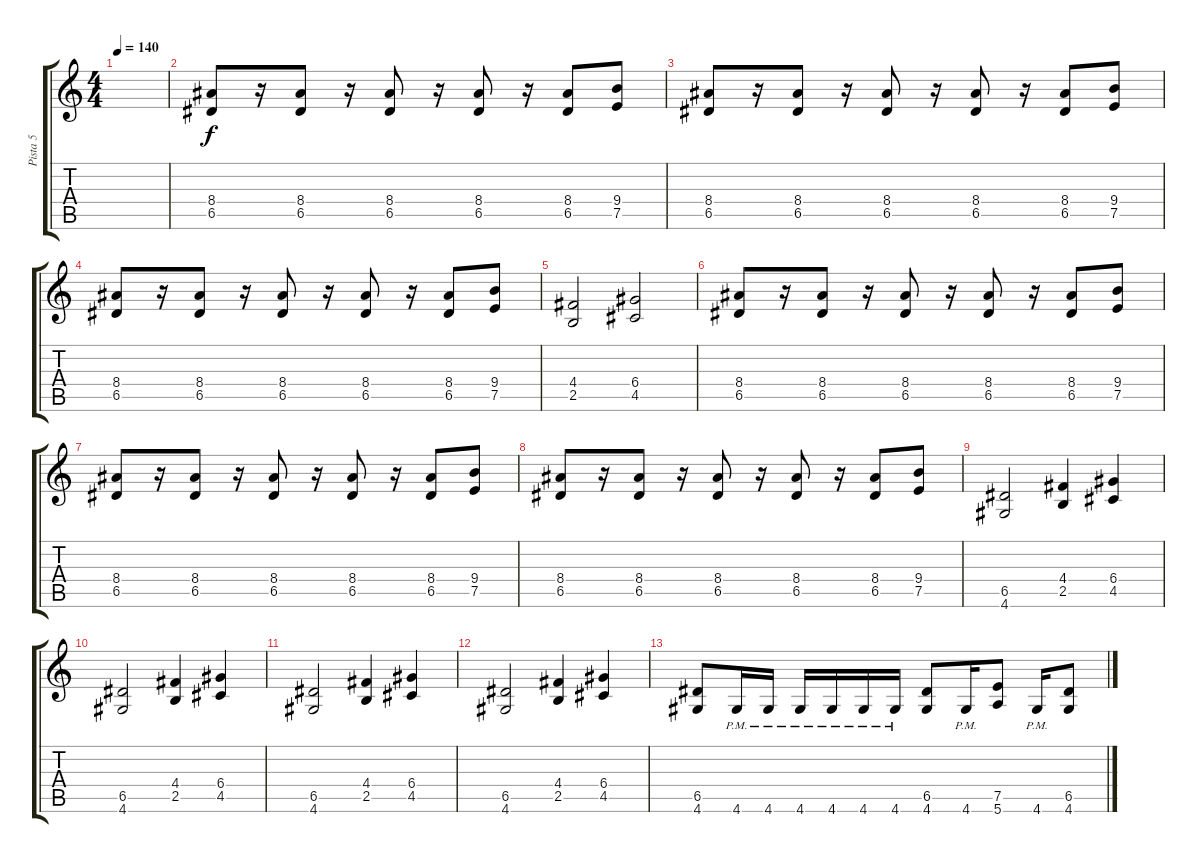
\track ("Pista 5" "Pista 5") {instrument distortionguitar}
\staff {score tabs}
\tuning (E4 B3 G3 D3 A2 E2) {hide}
\ts (4 4)
\tempo 140
\clef g2
\ks c
|
(8.4 6.5).8 r.16 (8.4 6.5).8 r.16 (8.4 6.5).8 r.16 (8.4 6.5).8 r.16 (8.4 6.5).8 (9.4 7.5).8 |
(8.4 6.5).8 r.16 (8.4 6.5).8 r.16 (8.4 6.5).8 r.16 (8.4 6.5).8 r.16 (8.4 6.5).8 (9.4 7.5).8 |
(8.4 6.5).8 r.16 (8.4 6.5).8 r.16 (8.4 6.5).8 r.16 (8.4 6.5).8 r.16 (8.4 6.5).8 (9.4 7.5).8 |
(4.4 2.5).2 (6.4 4.5).2 |
(8.4 6.5).8 r.16 (8.4 6.5).8 r.16 (8.4 6.5).8 r.16 (8.4 6.5).8 r.16 (8.4 6.5).8 (9.4 7.5).8 |
(8.4 6.5).8 r.16 (8.4 6.5).8 r.16 (8.4 6.5).8 r.16 (8.4 6.5).8 r.16 (8.4 6.5).8 (9.4 7.5).8 |
(8.4 6.5).8 r.16 (8.4 6.5).8 r.16 (8.4 6.5).8 r.16 (8.4 6.5).8 r.16 (8.4 6.5).8 (9.4 7.5).8 |
(6.5 4.6).2 (4.4 2.5).4 (6.4 4.5).4 |
(6.5 4.6).2 (4.4 2.5).4 (6.4 4.5).4 |
(6.5 4.6).2 (4.4 2.5).4 (6.4 4.5).4 |
(6.5 4.6).2 (4.4 2.5).4 (6.4 4.5).4 |
(6.5 4.6).8 4.6{pm}.16 4.6{pm}.16 4.6{pm}.16 4.6{pm}.16 4.6{pm}.16 4.6{pm}.16 (6.5 4.6).8 4.6{pm}.16 (7.5 5.6).8 4.6{pm}.16 (6.5 4.6).8
